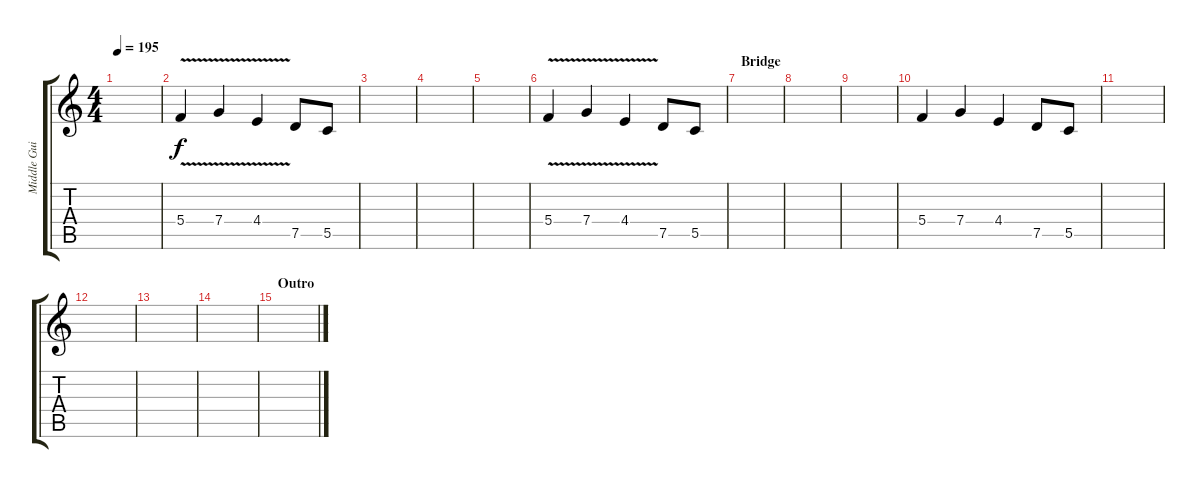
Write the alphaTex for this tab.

\track ("Middle Guitar" "Middle Gui") {instrument overdrivenguitar}
\staff {score tabs}
\tuning (D4 A3 F3 C3 G2 D2) {hide}
\ts (4 4)
\tempo 195
\clef g2
\ks c
|
5.4{v}.4 7.4{v}.4 4.4{v}.4 7.5.8 5.5.8 |
|
|
|
5.4{v}.4 7.4{v}.4 4.4{v}.4 7.5.8 5.5.8 |
\section ("" "Bridge")
|
|
|
5.4.4 7.4.4 4.4.4 7.5.8 5.5.8 |
|
|
|
|
\section ("" "Outro")
